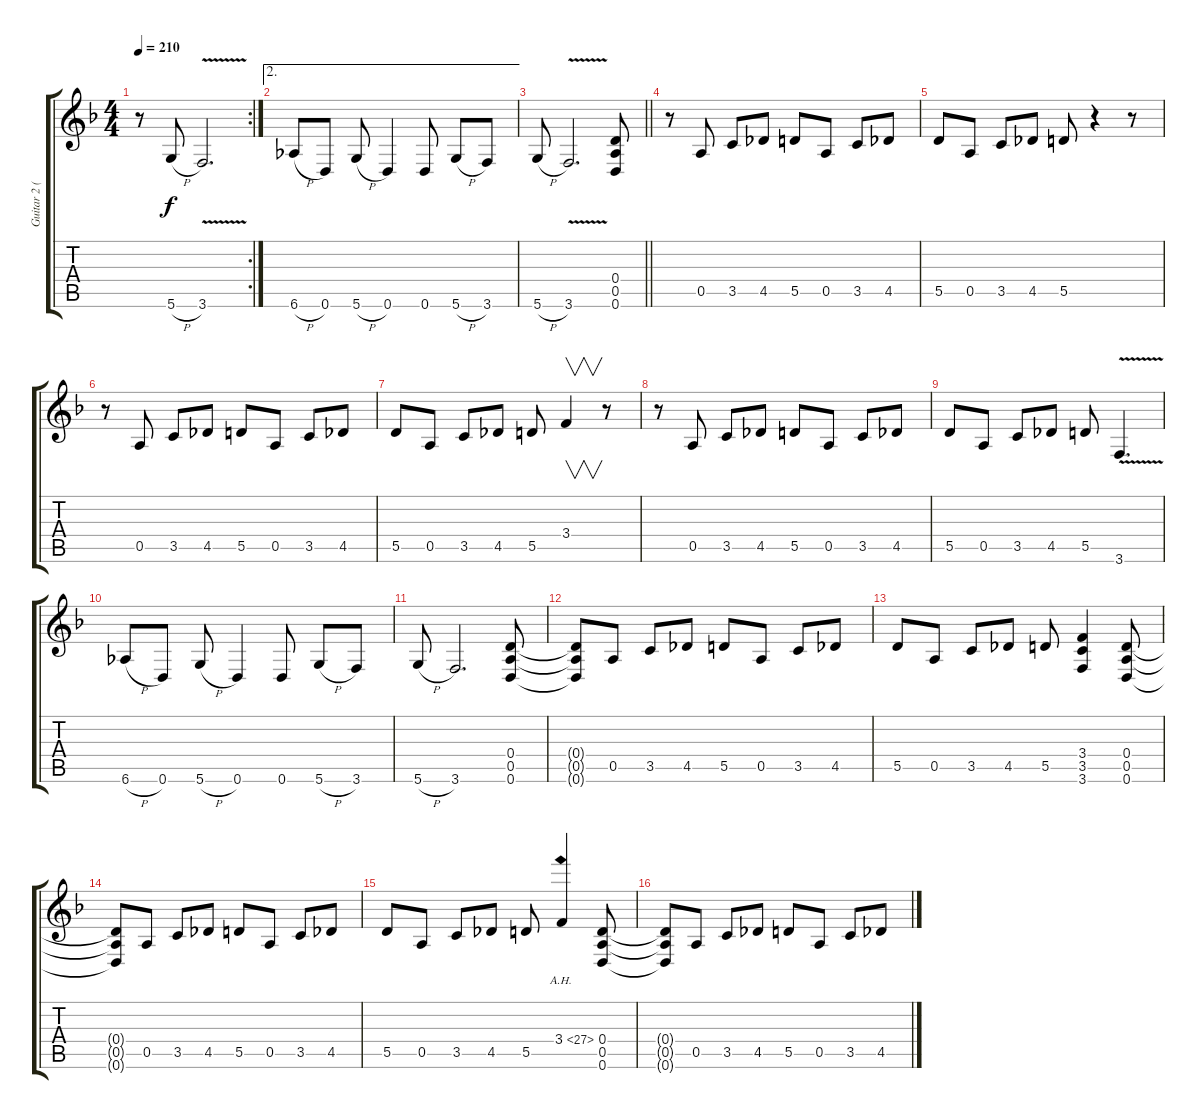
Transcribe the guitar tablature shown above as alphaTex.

\track ("Guitar 2 (Dist.)" "Guitar 2 (") {instrument distortionguitar}
\staff {score tabs}
\tuning (E4 B3 G3 D3 A2 D2) {hide}
\rc 2
\ts (4 4)
\tempo 210
\clef g2
\ks f
r.8{dy f} 5.6{h}.8 3.6{v}.2{d} |
\ae 2
6.6{h}.8 0.6.8 5.6{h}.8 0.6.4 0.6.8 5.6{h}.8 3.6.8 |
\barLineRight lightlight
5.6{h}.8 3.6{v}.2{d} (0.4 0.5 0.6).8 |
r.8 0.5.8 3.5.8 4.5.8 5.5.8 0.5.8 3.5.8 4.5.8 |
5.5.8 0.5.8 3.5.8 4.5.8 5.5.8 r.4 r.8 |
r.8 0.5.8 3.5.8 4.5.8 5.5.8 0.5.8 3.5.8 4.5.8 |
5.5.8 0.5.8 3.5.8 4.5.8 5.5.8 3.4.4{v} r.8 |
r.8 0.5.8 3.5.8 4.5.8 5.5.8 0.5.8 3.5.8 4.5.8 |
5.5.8 0.5.8 3.5.8 4.5.8 5.5.8 3.6{v}.4{d} |
6.6{h}.8 0.6.8 5.6{h}.8 0.6.4 0.6.8 5.6{h}.8 3.6.8 |
5.6{h}.8 3.6.2{d} (0.4 0.5 0.6).8 |
(0.4{t} 0.5{t} 0.6{t}).8 0.5.8 3.5.8 4.5.8 5.5.8 0.5.8 3.5.8 4.5.8 |
5.5.8 0.5.8 3.5.8 4.5.8 5.5.8 (3.4 3.5 3.6).4 (0.4 0.5 0.6).8 |
(0.4{t} 0.5{t} 0.6{t}).8 0.5.8 3.5.8 4.5.8 5.5.8 0.5.8 3.5.8 4.5.8 |
5.5.8 0.5.8 3.5.8 4.5.8 5.5.8 3.4{ah 24}.4 (0.4 0.5 0.6).8 |
(0.4{t} 0.5{t} 0.6{t}).8 0.5.8 3.5.8 4.5.8 5.5.8 0.5.8 3.5.8 4.5.8
